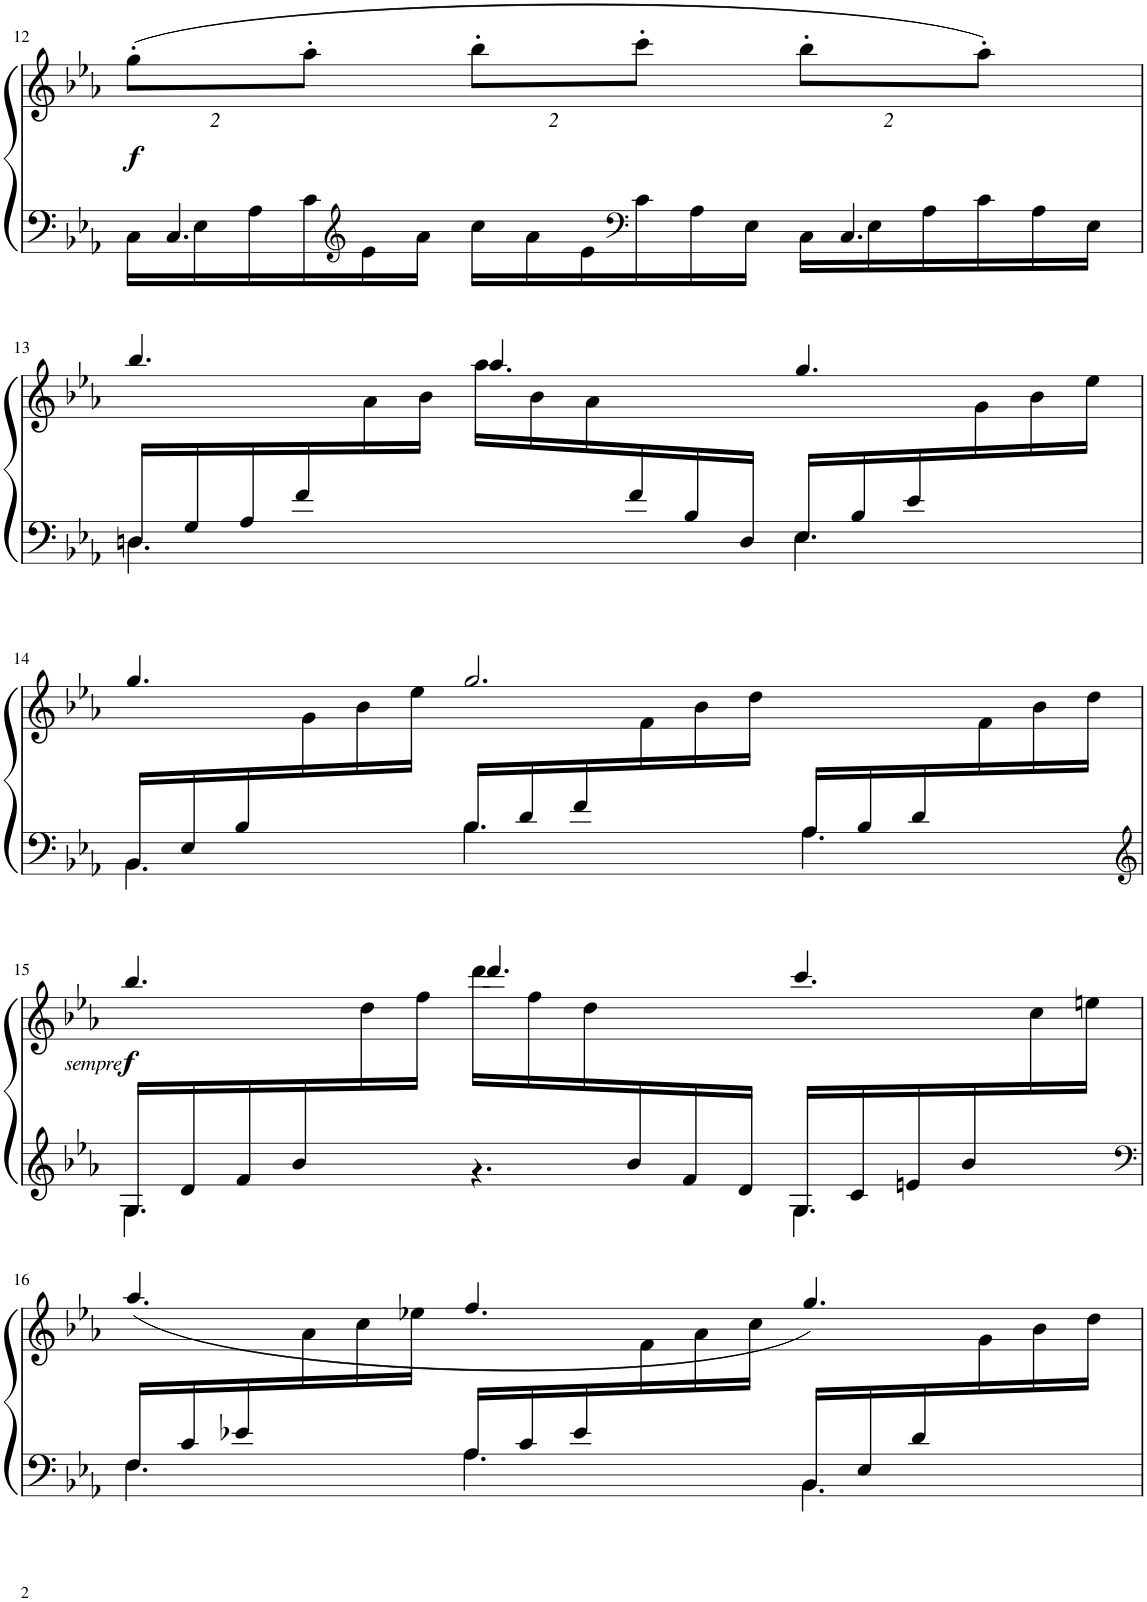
**kern	**kern	**dynam
*part1	*part1	*part1
*staff2	*staff1	*staff1/2
*I"Piano	*	*
*I'Pno	*	*
!!LO:PB:g=z
*clefF4	*clefG2	*
*k[b-e-a-]	*k[b-e-a-]	*
*M9/8	*M9/8	*
=12	=12	=12
*^	*	*
*	*	*Xbrackettup	*
!	!	!	!LO:DY:b
4.C/	16C\LL	(16%3gg'\L	f
.	16E-\	.	.
.	16A-\	.	.
.	16c\	16%3aa-'\J	.
*clefG2	*	*	*
.	16e-\	.	.
.	16a-\JJ	.	.
4.ryy	16cc\LL	16%3bb-'\L	.
.	16a-\	.	.
.	16e-\	.	.
*clefF4	*	*	*
.	16c\	16%3ccc'\J	.
.	16A-\	.	.
.	16E-\JJ	.	.
4.C/	16C\LL	16%3bb-'\L	.
.	16E-\	.	.
.	16A-\	.	.
.	16c\	16%3aa-'\J)	.
.	16A-\	.	.
.	16E-\JJ	.	.
!!LO:LB:g=z
=13	=13	=13	=13
*	*	*^	*
16Dn/LL	4.D\	4.bb-/	4ryy	.
16G/	.	.	.	.
16A-/	.	.	.	.
16f/	.	.	.	.
16ryy	.	.	16a-\	.
.	.	.	16b-\JJ	.
.	4.ryy	4.aa-/	16aa-\LL	.
.	.	.	16b-\	.
.	.	.	16a-\	.
16f/	.	.	4.ryy	.
16B-/	.	.	.	.
16D/JJ	.	.	.	.
16E-/LL	4.E-\	4.gg/	.	.
16B-/	.	.	.	.
16e-/	.	.	.	.
8.ryy	.	.	16g\	.
.	.	.	16b-\	.
.	.	.	16ee-\JJ	.
!!LO:LB:g=z	!!
=14	=14	=14	=14	=14
16BB-/LL	4.BB-\	4.gg/	8.ryy	.
16E-/	.	.	.	.
16B-/	.	.	.	.
8.ryy	.	.	16g\	.
.	.	.	16b-\	.
.	.	.	16ee-\JJ	.
16B-/LL	4.B-\	2.gg/	8.ryy	.
16d/	.	.	.	.
16f/	.	.	.	.
8.ryy	.	.	16f\	.
.	.	.	16b-\	.
.	.	.	16dd\JJ	.
16A-/LL	4.A-\	.	8.ryy	.
16B-/	.	.	.	.
16d/	.	.	.	.
8.ryy	.	.	16f\	.
.	.	.	16b-\	.
.	.	.	16dd\JJ	.
!!LO:LB:g=z	!!
=15	=15	=15	=15	=15
*clefG2	*	*	*	*
!	!	!	!	!LO:DY:b
!	!	!	!	!LO:DY:n=1:b
16G/LL	4.G\	4.bb-/	4ryy	other-dynamics f
16d/	.	.	.	.
16f/	.	.	.	.
16b-/	.	.	.	.
16ryy	.	.	16dd\	.
.	.	.	16ff\JJ	.
.	4.r	4.ddd/	16ddd\LL	.
.	.	.	16ff\	.
.	.	.	16dd\	.
16b-/	.	.	4..ryy	.
16f/	.	.	.	.
16d/JJ	.	.	.	.
16G/LL	4.G\	4.ccc/	.	.
16c/	.	.	.	.
16en/	.	.	.	.
16b-/	.	.	.	.
8ryy	.	.	16cc\	.
.	.	.	16een\JJ	.
!!LO:LB:g=z	!!
=16	=16	=16	=16	=16
*clefF4	*	*	*	*
16F/LL	4.F\	(4.aa-/	8.ryy	.
16c/	.	.	.	.
16e-X/	.	.	.	.
8.ryy	.	.	16a-\	.
.	.	.	16cc\	.
.	.	.	16ee-X\JJ	.
16A-/LL	4.A-\	4.ff/	8.ryy	.
16c/	.	.	.	.
16e-/	.	.	.	.
8.ryy	.	.	16f\	.
.	.	.	16a-\	.
.	.	.	16cc\JJ	.
16BB-/LL	4.BB-\	4.gg/)	8.ryy	.
16E-/	.	.	.	.
16d/	.	.	.	.
8.ryy	.	.	16g\	.
.	.	.	16b-\	.
.	.	.	16dd\JJ	.
*v	*v	*	*	*
*	*v	*v	*
=	=	=
*-	*-	*-
